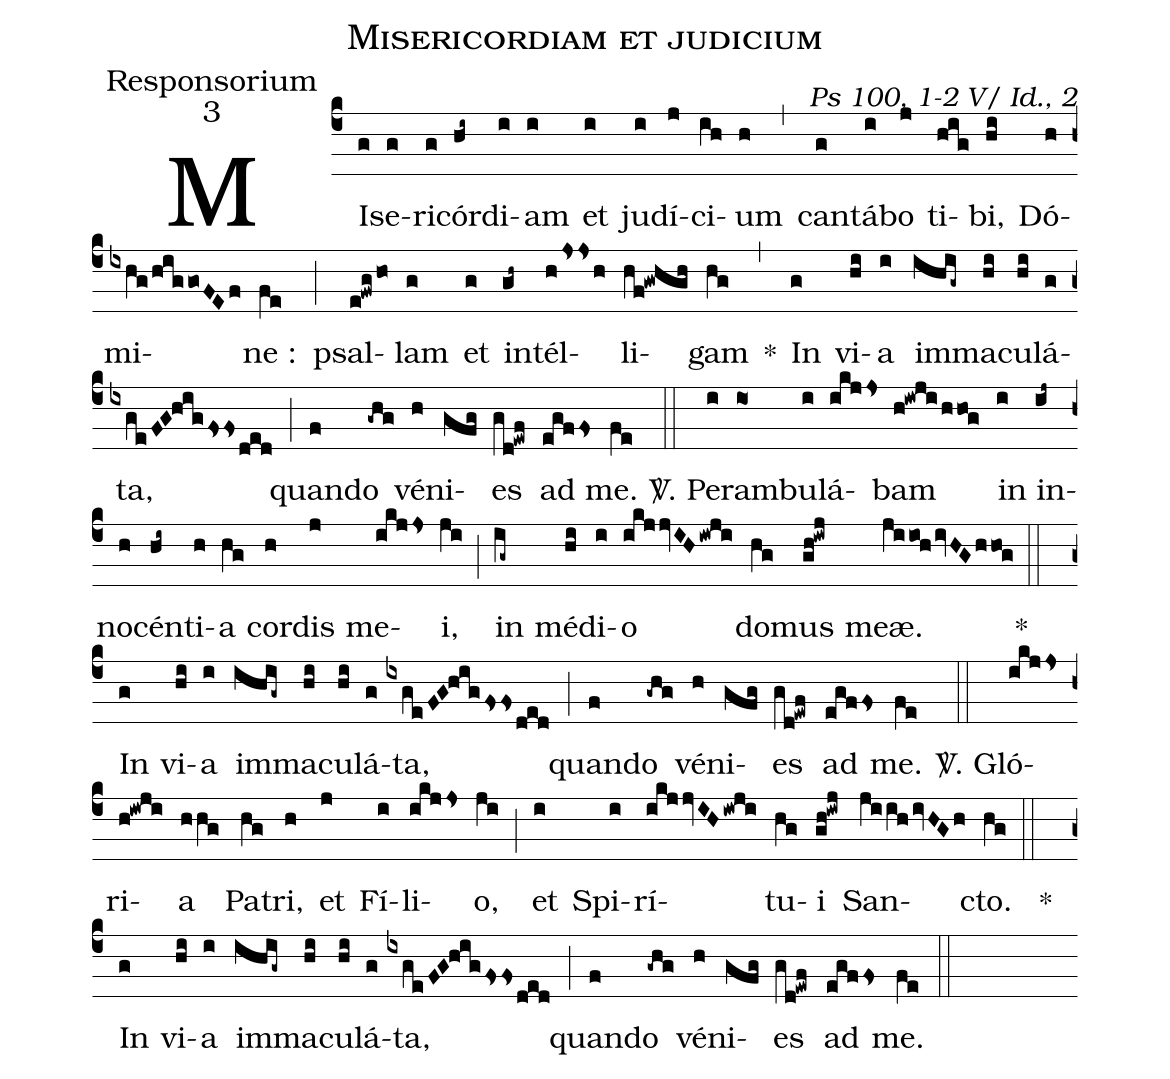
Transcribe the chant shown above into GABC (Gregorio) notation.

name:Misericordiam et judicium;
office-part:Responsorium;
mode:3;
commentary:Ps 100, 1-2 V/ Id., 2;
%%
(c4)MI(g)se(g)ri(g)cór(hi~)di(i)am(i) et(i) ju(i)dí(j)ci(ih)um(h) (,) can(g)tá(i)bo(j) ti(hig)bi,(hi) Dó(h)mi(ixhg/higgoFEf)ne :(fe) (;) psal(e!fwg/ho)lam(g) et(g) in(gh~)tél(hjssh)li(hf!gwhgh)gam(hg) *(,) In(g) vi(hi)a(i) im(ihig~)ma(hi)cu(hi)lá(g)ta,(ixge/FG!higfssded) (;) quan(f)do(-ghg) vé(h)ni(gfg)es(gd!ewf) ad(egffs) me.(fe) (::)

<sp>V/</sp>. Per(i)am(io)bu(i)lá(ikjjs)bam(h!iwji/hhog) in(i) in(ij~)no(h)cén(hi~)ti(h)a(hg) cor(h)dis(j) me(ikjjs)i,(ji) (;) in(ig~) mé(hi)di(i)o(ikjjvIH/iwji) do(hg)mus(gh!iwj) meæ.(jiioh/ivHGhhog) (::)
*() In(g) vi(hi)a(i) im(ihig~)ma(hi)cu(hi)lá(g)ta,(ixge/FG!higfssded) (;) quan(f)do(-ghg) vé(h)ni(gfg)es(gd!ewf) ad(egffs) me.(fe) (::)

<sp>V/</sp>. Gló(ikjjs)ri(h!iwji)a(hhg) Pa(hg)tri,(h) et(j) Fí(i)li(ikjjs)o,(ji) (;) et(i) Spi(i)rí(ikjjvIH/iwji)tu(hg)i(gh!iwj) San(jiihivHGh)cto.(hg) (::)
*() In(g) vi(hi)a(i) im(ihig~)ma(hi)cu(hi)lá(g)ta,(ixge/FG!higfssded) (;) quan(f)do(-ghg) vé(h)ni(gfg)es(gd!ewf) ad(egffs) me.(fe) (::)
